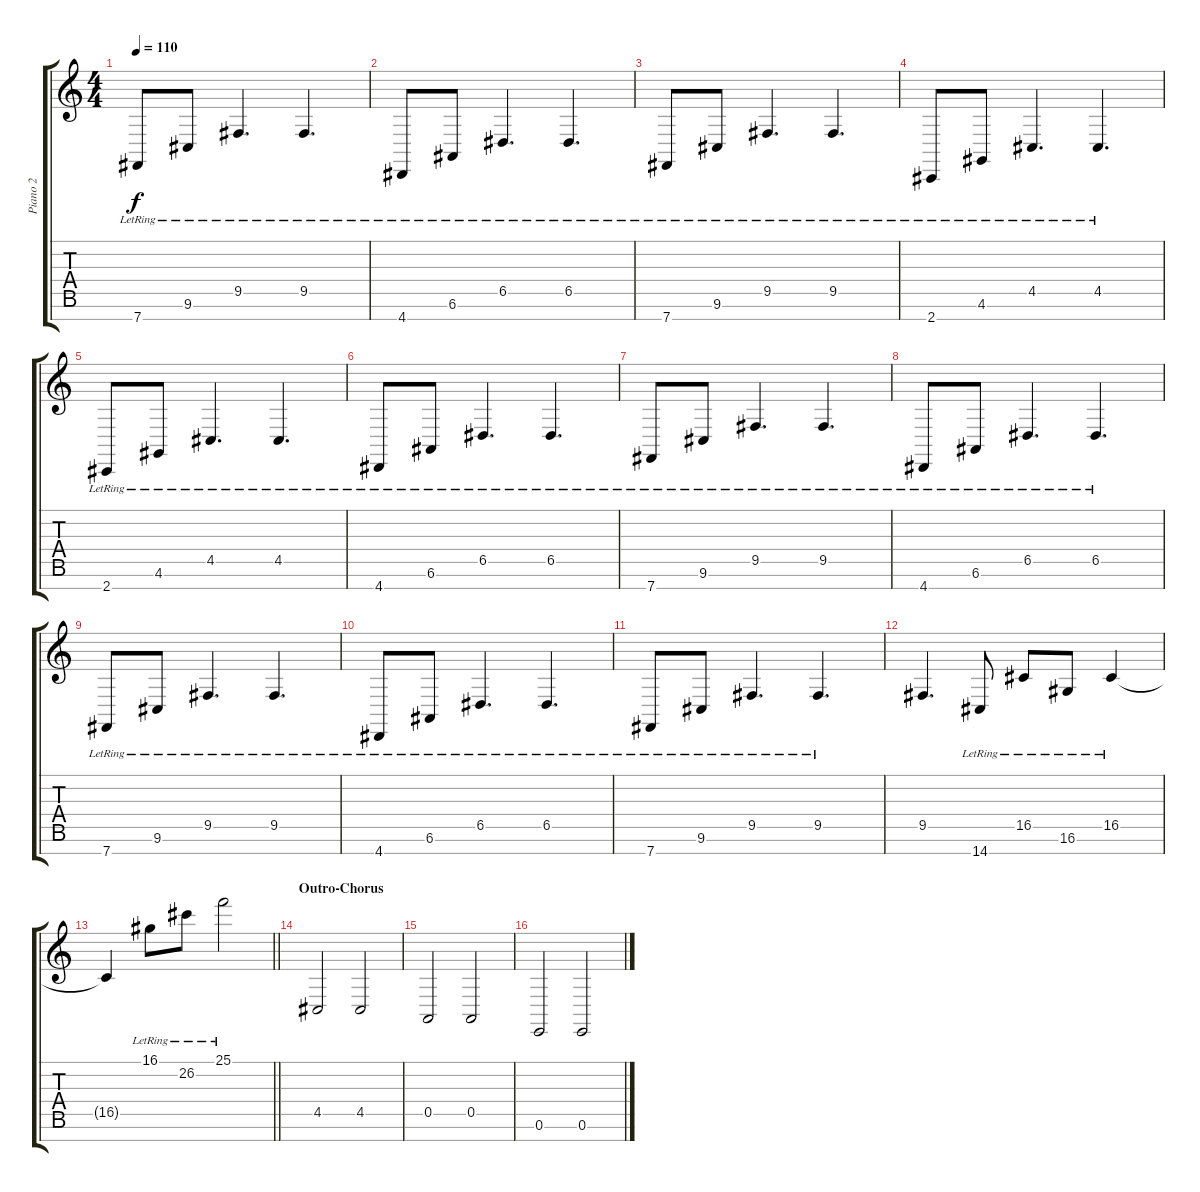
\track ("Piano 2" "Piano 2") {instrument acousticgrandpiano}
\staff {score tabs}
\tuning (E4 B3 G3 D3 A2 E2 B1) {hide}
\ts (4 4)
\tempo 110
\clef g2
\ks c
7.7{lr}.8{dy f} 9.6{lr}.8 9.5{lr}.4{d} 9.5{lr}.4{d} |
4.7{lr}.8 6.6{lr}.8 6.5{lr}.4{d} 6.5{lr}.4{d} |
7.7{lr}.8 9.6{lr}.8 9.5{lr}.4{d} 9.5{lr}.4{d} |
2.7{lr}.8 4.6{lr}.8 4.5{lr}.4{d} 4.5{lr}.4{d} |
2.7{lr}.8 4.6{lr}.8 4.5{lr}.4{d} 4.5{lr}.4{d} |
4.7{lr}.8 6.6{lr}.8 6.5{lr}.4{d} 6.5{lr}.4{d} |
7.7{lr}.8 9.6{lr}.8 9.5{lr}.4{d} 9.5{lr}.4{d} |
4.7{lr}.8 6.6{lr}.8 6.5{lr}.4{d} 6.5{lr}.4{d} |
7.7{lr}.8 9.6{lr}.8 9.5{lr}.4{d} 9.5{lr}.4{d} |
4.7{lr}.8 6.6{lr}.8 6.5{lr}.4{d} 6.5{lr}.4{d} |
7.7{lr}.8 9.6{lr}.8 9.5{lr}.4{d} 9.5{lr}.4{d} |
9.5.4{d} 14.7{lr}.8 16.5{lr}.8 16.6{lr}.8 16.5{lr}.4 |
\barLineRight lightlight
16.5{t}.4 16.1{lr}.8 26.2{lr}.8 25.1{lr}.2 |
\section ("" "Outro-Chorus")
4.5.2 4.5.2 |
0.5.2 0.5.2 |
0.6.2 0.6.2
